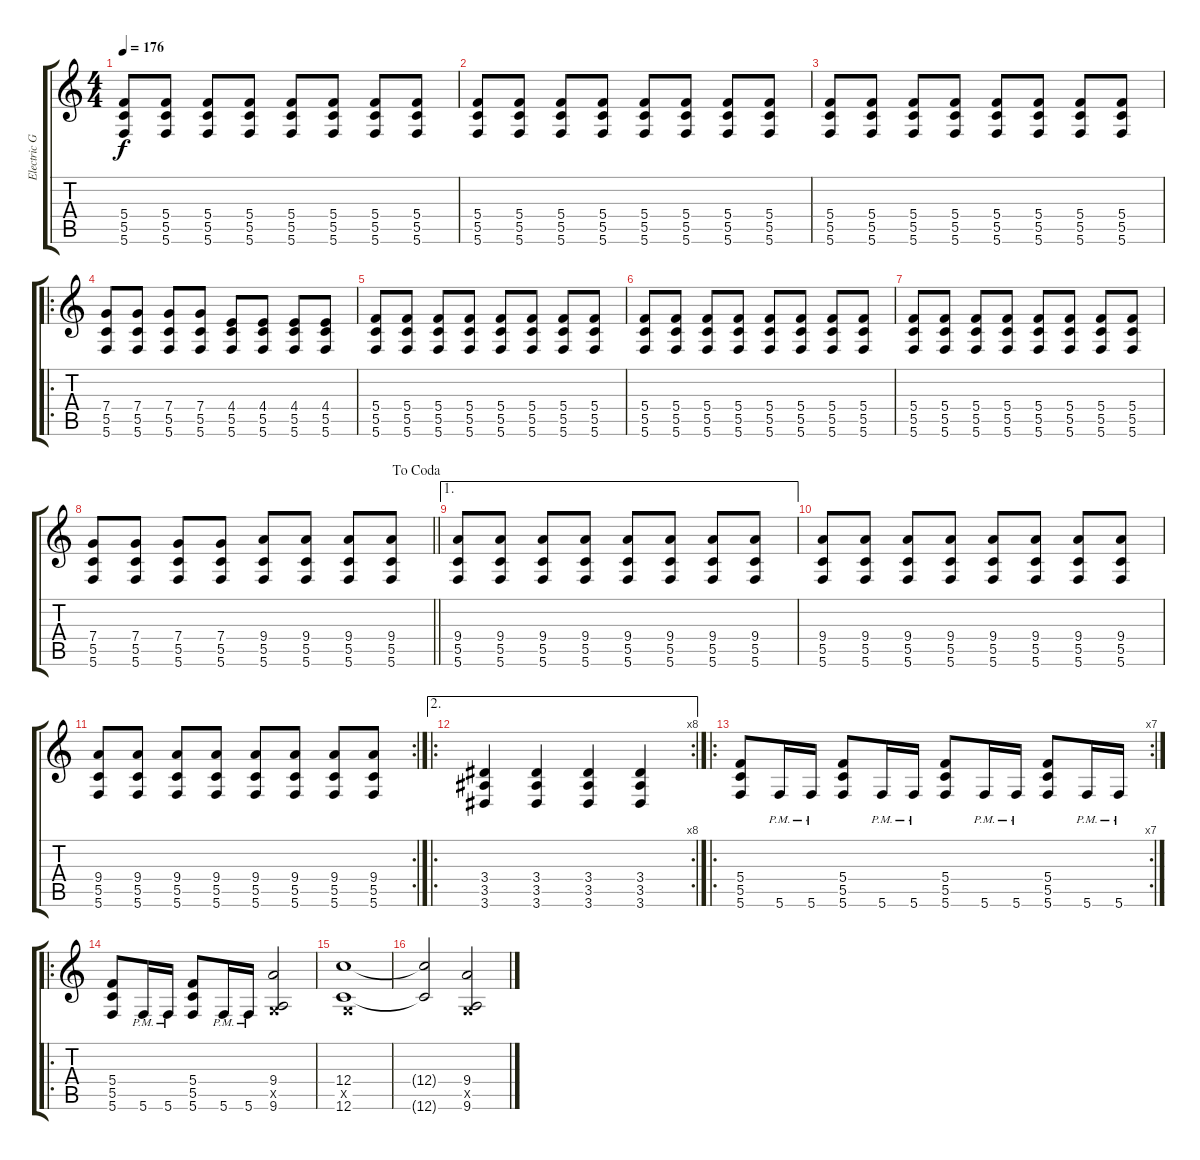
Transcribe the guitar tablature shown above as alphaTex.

\track ("Electric Guitar" "Electric G") {instrument distortionguitar}
\staff {score tabs}
\tuning (E4 C4 G3 C3 G2 C2) {hide}
\ts (4 4)
\tempo 176
\clef g2
\ks c
(5.4 5.5 5.6).8{dy f} (5.4 5.5 5.6).8 (5.4 5.5 5.6).8 (5.4 5.5 5.6).8 (5.4 5.5 5.6).8 (5.4 5.5 5.6).8 (5.4 5.5 5.6).8 (5.4 5.5 5.6).8 |
(5.4 5.5 5.6).8 (5.4 5.5 5.6).8 (5.4 5.5 5.6).8 (5.4 5.5 5.6).8 (5.4 5.5 5.6).8 (5.4 5.5 5.6).8 (5.4 5.5 5.6).8 (5.4 5.5 5.6).8 |
(5.4 5.5 5.6).8 (5.4 5.5 5.6).8 (5.4 5.5 5.6).8 (5.4 5.5 5.6).8 (5.4 5.5 5.6).8 (5.4 5.5 5.6).8 (5.4 5.5 5.6).8 (5.4 5.5 5.6).8 |
\ro
(7.4 5.5 5.6).8 (7.4 5.5 5.6).8 (7.4 5.5 5.6).8 (7.4 5.5 5.6).8 (4.4 5.5 5.6).8 (4.4 5.5 5.6).8 (4.4 5.5 5.6).8 (4.4 5.5 5.6).8 |
(5.4 5.5 5.6).8 (5.4 5.5 5.6).8 (5.4 5.5 5.6).8 (5.4 5.5 5.6).8 (5.4 5.5 5.6).8 (5.4 5.5 5.6).8 (5.4 5.5 5.6).8 (5.4 5.5 5.6).8 |
(5.4 5.5 5.6).8 (5.4 5.5 5.6).8 (5.4 5.5 5.6).8 (5.4 5.5 5.6).8 (5.4 5.5 5.6).8 (5.4 5.5 5.6).8 (5.4 5.5 5.6).8 (5.4 5.5 5.6).8 |
(5.4 5.5 5.6).8 (5.4 5.5 5.6).8 (5.4 5.5 5.6).8 (5.4 5.5 5.6).8 (5.4 5.5 5.6).8 (5.4 5.5 5.6).8 (5.4 5.5 5.6).8 (5.4 5.5 5.6).8 |
\jump dacoda
\barLineRight lightlight
(7.4 5.5 5.6).8 (7.4 5.5 5.6).8 (7.4 5.5 5.6).8 (7.4 5.5 5.6).8 (9.4 5.5 5.6).8 (9.4 5.5 5.6).8 (9.4 5.5 5.6).8 (9.4 5.5 5.6).8 |
\ae 1
(9.4 5.5 5.6).8 (9.4 5.5 5.6).8 (9.4 5.5 5.6).8 (9.4 5.5 5.6).8 (9.4 5.5 5.6).8 (9.4 5.5 5.6).8 (9.4 5.5 5.6).8 (9.4 5.5 5.6).8 |
(9.4 5.5 5.6).8 (9.4 5.5 5.6).8 (9.4 5.5 5.6).8 (9.4 5.5 5.6).8 (9.4 5.5 5.6).8 (9.4 5.5 5.6).8 (9.4 5.5 5.6).8 (9.4 5.5 5.6).8 |
\rc 2
(9.4 5.5 5.6).8 (9.4 5.5 5.6).8 (9.4 5.5 5.6).8 (9.4 5.5 5.6).8 (9.4 5.5 5.6).8 (9.4 5.5 5.6).8 (9.4 5.5 5.6).8 (9.4 5.5 5.6).8 |
\ae 2
\ro
\rc 8
(3.4 3.5 3.6).4 (3.4 3.5 3.6).4 (3.4 3.5 3.6).4 (3.4 3.5 3.6).4 |
\ro
\rc 7
(5.4 5.5 5.6).8 5.6{pm}.16 5.6{pm}.16 (5.4 5.5 5.6).8 5.6{pm}.16 5.6{pm}.16 (5.4 5.5 5.6).8 5.6{pm}.16 5.6{pm}.16 (5.4 5.5 5.6).8 5.6{pm}.16 5.6{pm}.16 |
\ro
(5.4 5.5 5.6).8 5.6{pm}.16 5.6{pm}.16 (5.4 5.5 5.6).8 5.6{pm}.16 5.6{pm}.16 (9.4 0.5{x} 9.6).2 |
(12.4 0.5{x} 12.6).1 |
(12.4{t} 12.6{t}).2 (9.4 0.5{x} 9.6).2
